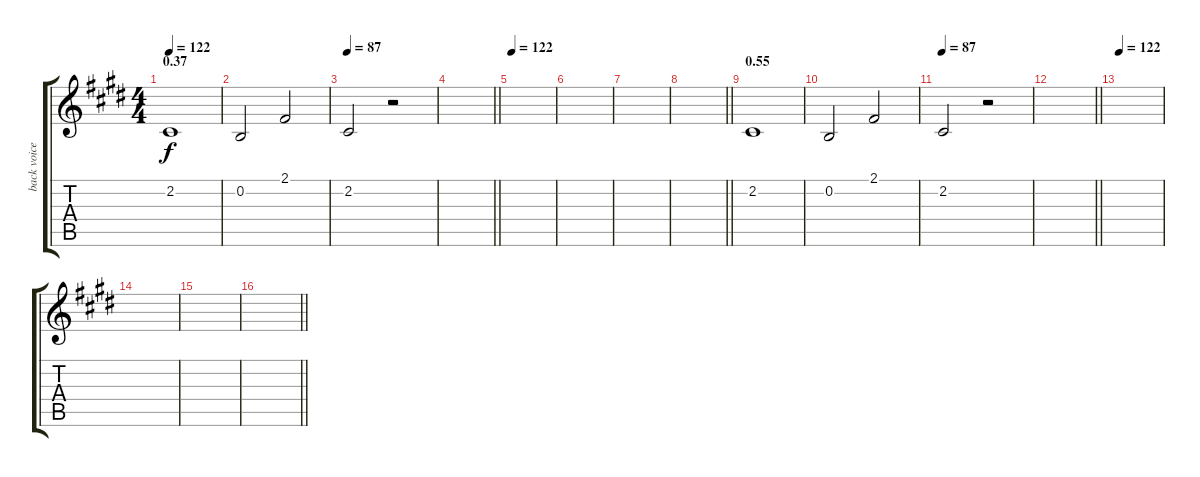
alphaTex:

\track ("back voice" "back voice") {instrument bassoon}
\staff {score tabs}
\tuning (E4 B3 G3 D3 A2 E2) {hide}
\ts (4 4)
\section ("" "0.37")
\tempo 122
\clef g2
\ks e
2.2.1{dy f} |
0.2.2 2.1.2 |
\tempo 87
2.2.2 r.2 |
\barLineRight lightlight
|
\tempo 122
|
|
|
\barLineRight lightlight
|
\section ("" "0.55")
2.2.1 |
0.2.2 2.1.2 |
\tempo 87
2.2.2 r.2 |
\barLineRight lightlight
|
\tempo 122
|
|
|
\barLineRight lightlight
